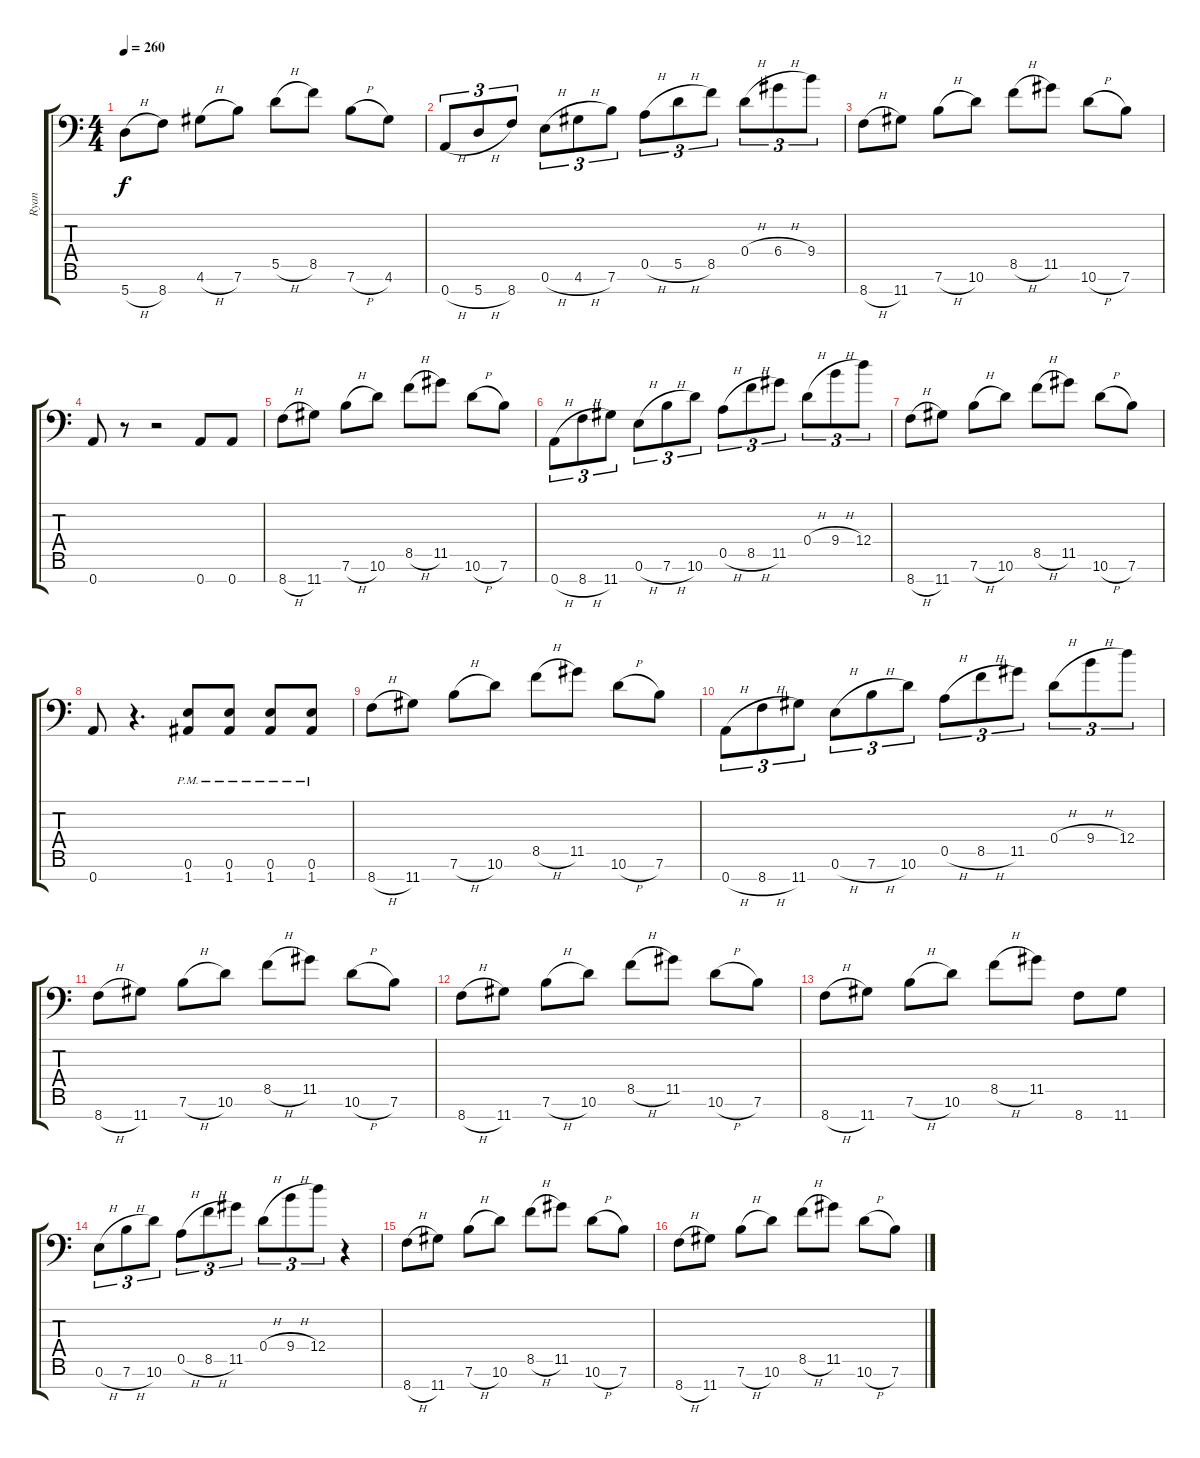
\track ("Ryan" "Ryan") {instrument acousticguitarsteel}
\staff {score tabs}
\tuning (E4 B3 Gb3 D3 A2 E2 A1) {hide}
\ts (4 4)
\tempo 260
\clef f4
\ks aminor
5.7{h}.8{dy f} 8.7.8 4.6{h}.8 7.6.8 5.5{h}.8 8.5.8 7.6{h}.8 4.6.8 |
0.7{h}.8{tu (3 2)} 5.7{h}.8{tu (3 2)} 8.7.8{tu (3 2)} 0.6{h}.8{tu (3 2)} 4.6{h}.8{tu (3 2)} 7.6.8{tu (3 2)} 0.5{h}.8{tu (3 2)} 5.5{h}.8{tu (3 2)} 8.5.8{tu (3 2)} 0.4{h}.8{tu (3 2)} 6.4{h}.8{tu (3 2)} 9.4.8{tu (3 2)} |
\ks c
8.7{h}.8 11.7.8 7.6{h}.8 10.6.8 8.5{h}.8 11.5.8 10.6{h}.8 7.6.8 |
\ks aminor
0.7.8 r.8 r.2 0.7.8 0.7.8 |
\ks c
8.7{h}.8 11.7.8 7.6{h}.8 10.6.8 8.5{h}.8 11.5.8 10.6{h}.8 7.6.8 |
\ks aminor
0.7{h}.8{tu (3 2)} 8.7{h}.8{tu (3 2)} 11.7.8{tu (3 2)} 0.6{h}.8{tu (3 2)} 7.6{h}.8{tu (3 2)} 10.6.8{tu (3 2)} 0.5{h}.8{tu (3 2)} 8.5{h}.8{tu (3 2)} 11.5.8{tu (3 2)} 0.4{h}.8{tu (3 2)} 9.4{h}.8{tu (3 2)} 12.4.8{tu (3 2)} |
\ks c
8.7{h}.8 11.7.8 7.6{h}.8 10.6.8 8.5{h}.8 11.5.8 10.6{h}.8 7.6.8 |
\ks aminor
0.7.8 r.4{d} (0.6{pm} 1.7{pm}).8 (0.6{pm} 1.7{pm}).8 (0.6{pm} 1.7{pm}).8 (0.6{pm} 1.7{pm}).8 |
\ks c
8.7{h}.8 11.7.8 7.6{h}.8 10.6.8 8.5{h}.8 11.5.8 10.6{h}.8 7.6.8 |
\ks aminor
0.7{h}.8{tu (3 2)} 8.7{h}.8{tu (3 2)} 11.7.8{tu (3 2)} 0.6{h}.8{tu (3 2)} 7.6{h}.8{tu (3 2)} 10.6.8{tu (3 2)} 0.5{h}.8{tu (3 2)} 8.5{h}.8{tu (3 2)} 11.5.8{tu (3 2)} 0.4{h}.8{tu (3 2)} 9.4{h}.8{tu (3 2)} 12.4.8{tu (3 2)} |
\ks c
8.7{h}.8 11.7.8 7.6{h}.8 10.6.8 8.5{h}.8 11.5.8 10.6{h}.8 7.6.8 |
8.7{h}.8 11.7.8 7.6{h}.8 10.6.8 8.5{h}.8 11.5.8 10.6{h}.8 7.6.8 |
8.7{h}.8 11.7.8 7.6{h}.8 10.6.8 8.5{h}.8 11.5.8 8.7.8 11.7.8 |
0.6{h}.8{tu (3 2)} 7.6{h}.8{tu (3 2)} 10.6.8{tu (3 2)} 0.5{h}.8{tu (3 2)} 8.5{h}.8{tu (3 2)} 11.5.8{tu (3 2)} 0.4{h}.8{tu (3 2)} 9.4{h}.8{tu (3 2)} 12.4.8{tu (3 2)} r.4 |
8.7{h}.8 11.7.8 7.6{h}.8 10.6.8 8.5{h}.8 11.5.8 10.6{h}.8 7.6.8 |
8.7{h}.8 11.7.8 7.6{h}.8 10.6.8 8.5{h}.8 11.5.8 10.6{h}.8 7.6.8
